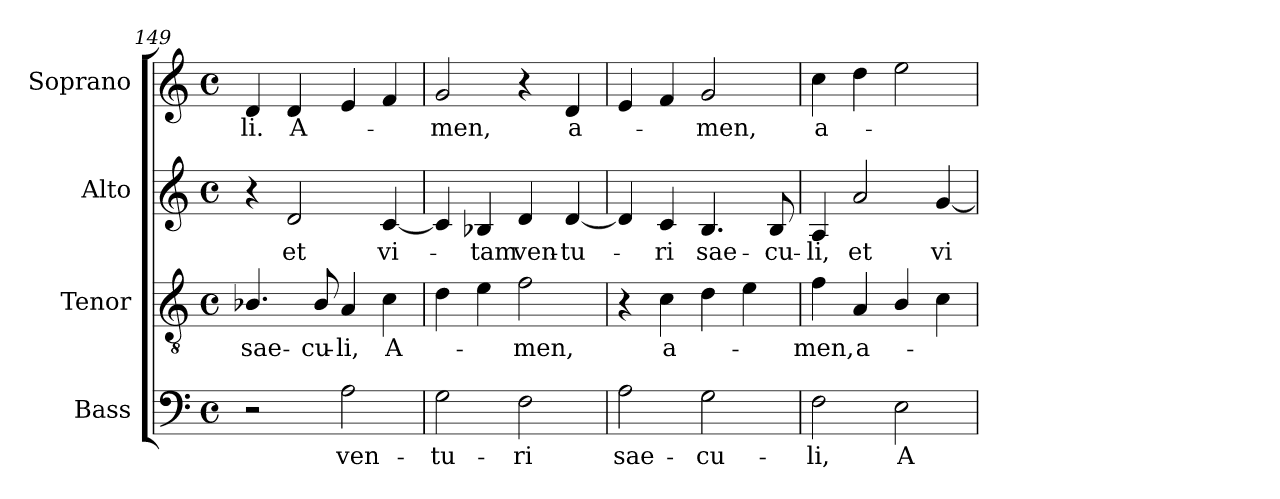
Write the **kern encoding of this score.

**kern	**text	**kern	**text	**kern	**text	**kern	**text
*part4	*part4	*part3	*part3	*part2	*part2	*part1	*part1
*staff4	*staff4	*staff3	*staff3	*staff2	*staff2	*staff1	*staff1
*I"Bass	*	*I"Tenor	*	*I"Alto	*	*I"Soprano	*
*I'B.	*	*I'T.	*	*I'A.	*	*I'S.	*
*clefF4	*	*clefGv2	*	*clefG2	*	*clefG2	*
*	*	*ITrd7c12	*	*	*	*	*
*k[]	*	*k[]	*	*k[]	*	*k[]	*
*C:	*	*C:	*	*C:	*	*C:	*
*M4/4	*	*M4/4	*	*M4/4	*	*M4/4	*
*met(c)	*	*met(c)	*	*met(c)	*	*met(c)	*
=149	=149	=149	=149	=149	=149	=149	=149
!	!	!	!LO:LY:b:color=#000000	!	!	!	!
!	!	!	!	!	!	!	!LO:LY:b:color=#000000
2r	.	4.BB-i/	sae-	4r	.	4di/	-li.
!	!	!	!	!	!LO:LY:b:color=#000000	!	!
!	!	!	!	!	!	!	!LO:LY:b:color=#000000
.	.	.	.	2di/	et	4di/	A-
!	!	!	!LO:LY:b:color=#000000	!	!	!	!
.	.	8BB-i/	-cu-	.	.	.	.
!	!LO:LY:b:color=#000000	!	!	!	!	!	!
!	!	!	!LO:LY:b:color=#000000	!	!	!	!
2Ai\	ven-	4AAi/	-li,	.	.	4ei/	.
!	!	!	!LO:LY:b:color=#000000	!	!	!	!
!	!	!	!	!	!LO:LY:b:color=#000000	!	!
.	.	4Ci\	A-	[4ci/	vi-	4fi/	.
=150	=150	=150	=150	=150	=150	=150	=150
!	!LO:LY:b:color=#000000	!	!	!	!	!	!
!	!	!	!	!	!	!	!LO:LY:b:color=#000000
2Gi\	-tu-	4Di\	.	4ci/]	.	2gi/	-men,
!	!	!	!	!	!LO:LY:b:color=#000000	!	!
.	.	4Ei\	.	4B-Xi/	-tam	.	.
!	!LO:LY:b:color=#000000	!	!	!	!	!	!
!	!	!	!LO:LY:b:color=#000000	!	!	!	!
!	!	!	!	!	!LO:LY:b:color=#000000	!	!
2Fi\	-ri	2Fi\	-men,	4di/	ven-	4r	.
!	!	!	!	!	!LO:LY:b:color=#000000	!	!
!	!	!	!	!	!	!	!LO:LY:b:color=#000000
.	.	.	.	[4di/	-tu-	4di/	a-
=151	=151	=151	=151	=151	=151	=151	=151
!	!LO:LY:b:color=#000000	!	!	!	!	!	!
2Ai\	sae-	4r	.	4di/]	.	4ei/	.
!	!	!	!LO:LY:b:color=#000000	!	!	!	!
!	!	!	!	!	!LO:LY:b:color=#000000	!	!
.	.	4Ci\	a-	4ci/	-ri	4fi/	.
!	!LO:LY:b:color=#000000	!	!	!	!	!	!
!	!	!	!	!	!LO:LY:b:color=#000000	!	!
!	!	!	!	!	!	!	!LO:LY:b:color=#000000
2Gi\	-cu-	4Di\	.	4.Bi/	sae-	2gi/	-men,
.	.	4Ei\	.	.	.	.	.
!	!	!	!	!	!LO:LY:b:color=#000000	!	!
.	.	.	.	8Bi/	-cu-	.	.
=152	=152	=152	=152	=152	=152	=152	=152
!	!LO:LY:b:color=#000000	!	!	!	!	!	!
!	!	!	!LO:LY:b:color=#000000	!	!	!	!
!	!	!	!	!	!LO:LY:b:color=#000000	!	!
!	!	!	!	!	!	!	!LO:LY:b:color=#000000
2Fi\	-li,	4Fi\	-men,	4Ai/	-li,	4cci\	a-
!	!	!	!LO:LY:b:color=#000000	!	!	!	!
!	!	!	!	!	!LO:LY:b:color=#000000	!	!
.	.	4AAi/	a-	2ai/	et	4ddi\	.
!	!LO:LY:b:color=#000000	!	!	!	!	!	!
2Ei\	A-	4BBi/	.	.	.	2eei\	.
!	!	!	!	!	!LO:LY:b:color=#000000	!	!
.	.	4Ci\	.	[4gi/	vi-	.	.
=	=	=	=	=	=	=	=
*-	*-	*-	*-	*-	*-	*-	*-
